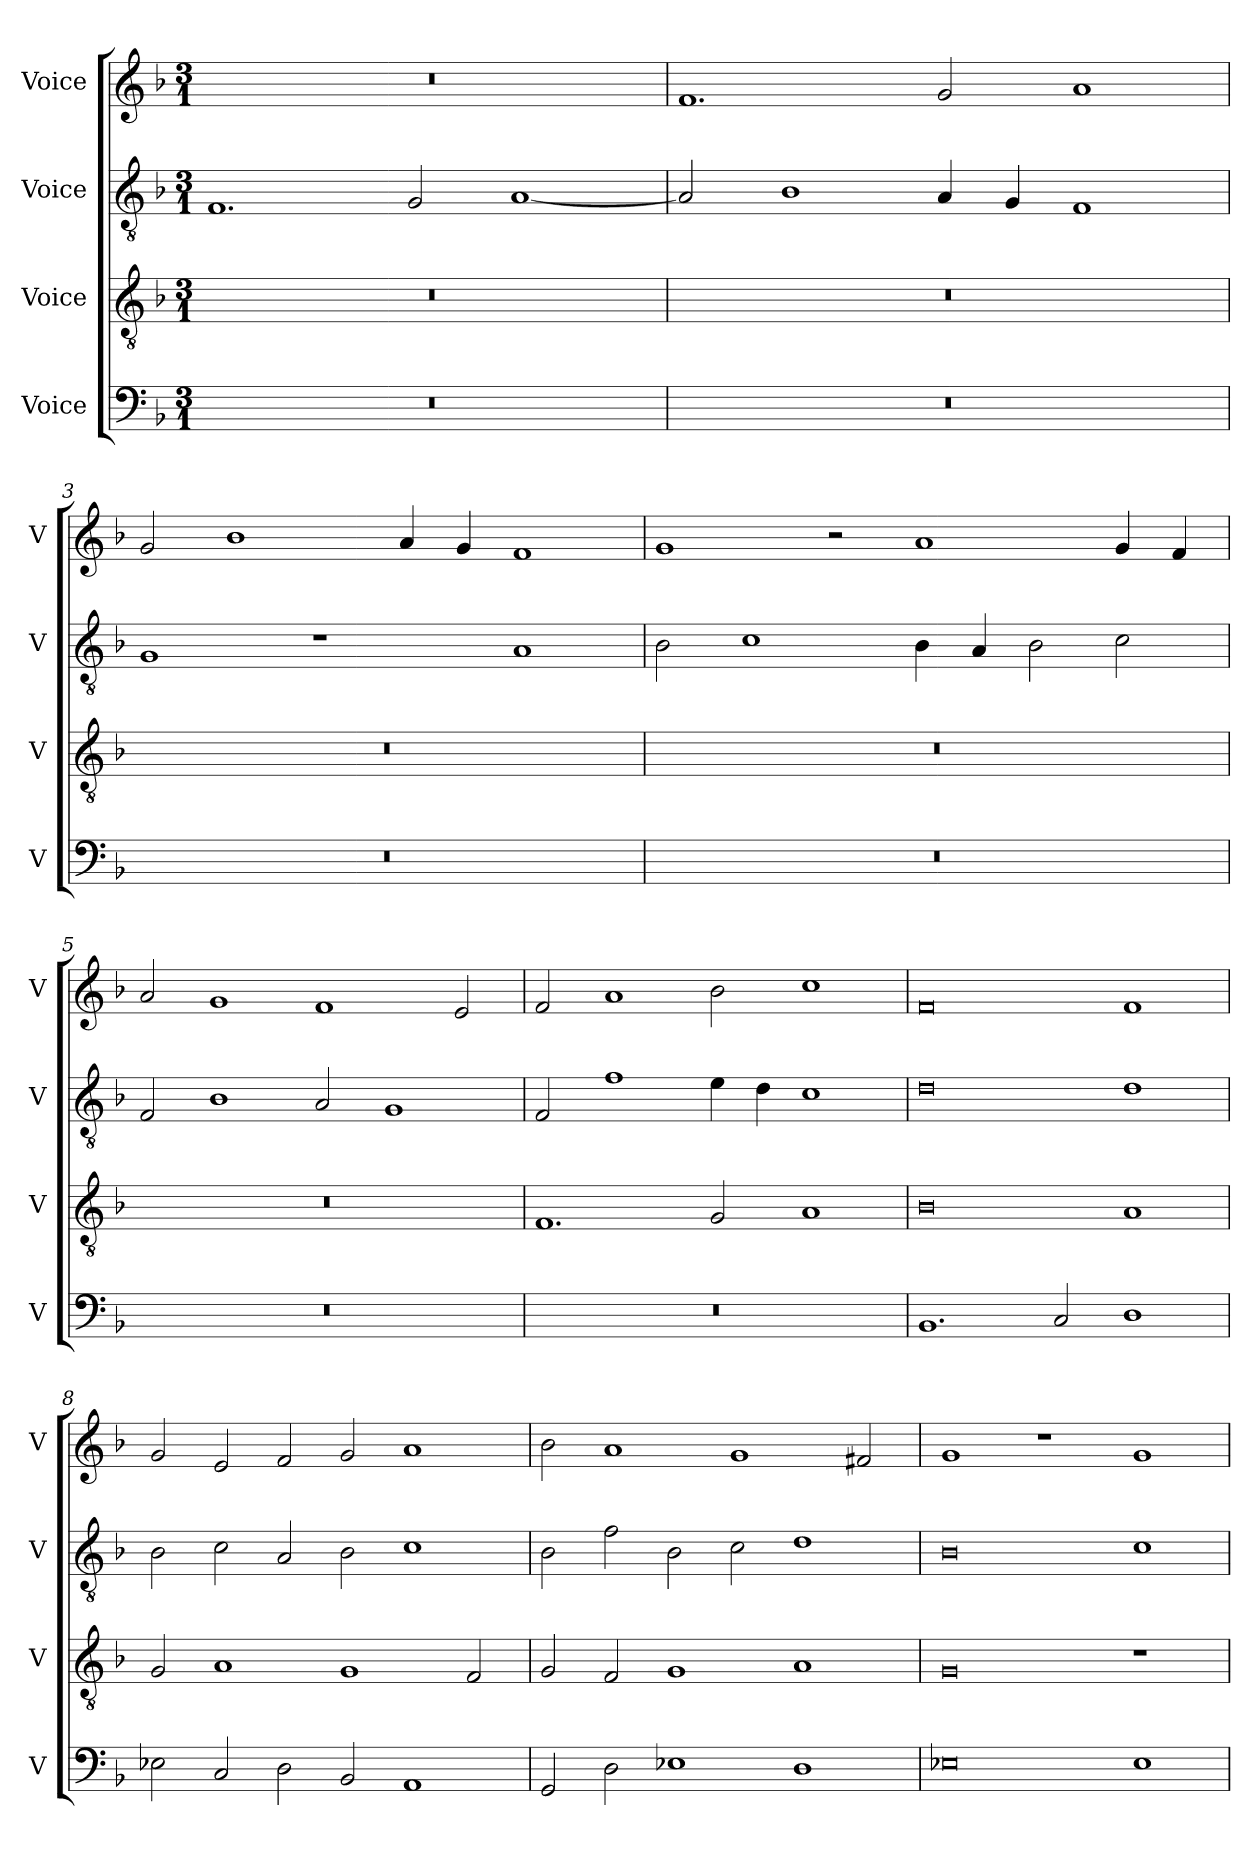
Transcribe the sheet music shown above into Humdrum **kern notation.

**kern	**kern	**kern	**kern
*part4	*part3	*part2	*part1
*staff4	*staff3	*staff2	*staff1
*I"Voice	*I"Voice	*I"Voice	*I"Voice
*I'V	*I'V	*I'V	*I'V
*clefF4	*clefGv2	*clefGv2	*clefG2
*k[b-]	*k[b-]	*k[b-]	*k[b-]
*M3/1	*M3/1	*M3/1	*M3/1
=1	=1	=1	=1
0.r	0.r	1.F	0.r
.	.	2G/	.
.	.	[1A	.
=2	=2	=2	=2
0.r	0.r	2A/]	1.f
.	.	1B-	.
.	.	4A/	2g/
.	.	4G/	.
.	.	1F	1a
=3	=3	=3	=3
0.r	0.r	1G	2g/
.	.	.	1b-
.	.	1r	.
.	.	.	4a/
.	.	.	4g/
.	.	1A	1f
!!LO:LB:g=z
=4	=4	=4	=4
0.r	0.r	2B-\	1g
.	.	1c	.
.	.	.	2r
.	.	4B-\	1a
.	.	4A/	.
.	.	2B-\	.
.	.	2c\	4g/
.	.	.	4f/
=5	=5	=5	=5
0.r	0.r	2F/	2a/
.	.	1B-	1g
.	.	2A/	1f
.	.	1G	.
.	.	.	2e/
=6	=6	=6	=6
0.r	1.F	2F/	2f/
.	.	1f	1a
.	2G/	4e\	2b-\
.	.	4d\	.
.	1A	1c	1cc
!!LO:LB:g=z
=7	=7	=7	=7
1.BB-	0B-	0d	0f
2C/	.	.	.
1D	1A	1d	1f
=8	=8	=8	=8
2E-X\	2G/	2B-\	2g/
2C/	1A	2c\	2e/
2D\	.	2A/	2f/
2BB-/	1G	2B-\	2g/
1AA	.	1c	1a
.	2F/	.	.
=9	=9	=9	=9
2GG/	2G/	2B-\	2b-\
2D\	2F/	2f\	1a
1E-X	1G	2B-\	.
.	.	2c\	1g
1D	1A	1d	.
.	.	.	2f#X/
!!LO:PB:g=z
=10	=10	=10	=10
0E-X	0G	0B-	1g
.	.	.	1r
1E-	1r	1c	1g
=	=	=	=
*-	*-	*-	*-
